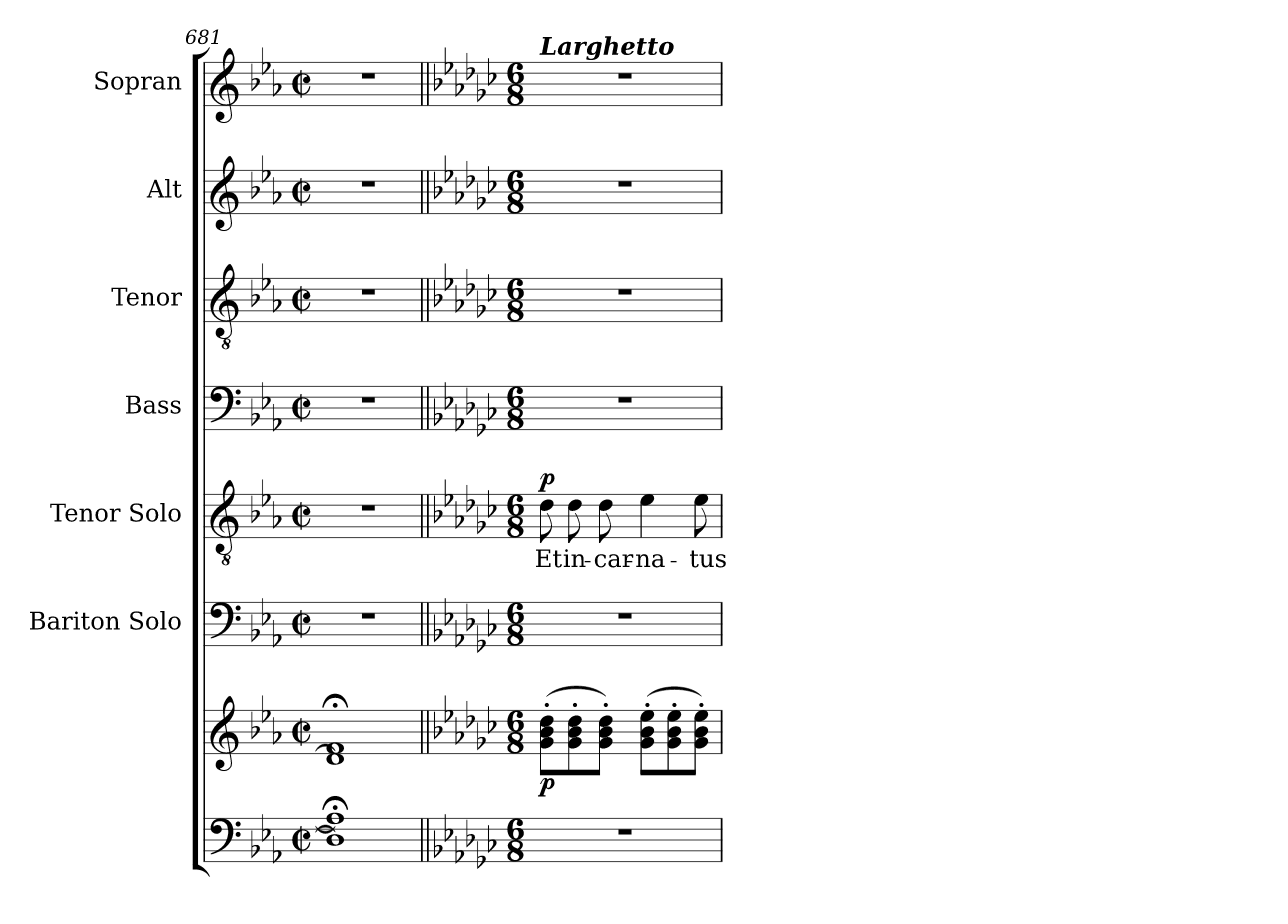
**kern	**kern	**dynam	**kern	**kern	**text	**dynam	**kern	**kern	**kern	**kern
*part7	*part7	*part7	*part6	*part5	*part5	*part5	*part4	*part3	*part2	*part1
*staff8	*staff7	*staff7/8	*staff6	*staff5	*staff5	*staff5	*staff4	*staff3	*staff2	*staff1
*	*	*	*I"Bariton Solo	*I"Tenor Solo	*	*	*I"Bass	*I"Tenor	*I"Alt	*I"Sopran
*	*	*	*	*	*	*	*I'B.	*I'T.	*I'A.	*I'S.
*clefF4	*clefG2	*	*clefF4	*clefGv2	*	*	*clefF4	*clefGv2	*clefG2	*clefG2
*k[b-e-a-]	*k[b-e-a-]	*	*k[b-e-a-]	*k[b-e-a-]	*	*	*k[b-e-a-]	*k[b-e-a-]	*k[b-e-a-]	*k[b-e-a-]
*E-:	*E-:	*	*E-:	*E-:	*	*	*E-:	*E-:	*E-:	*E-:
*M2/2	*M2/2	*	*M2/2	*M2/2	*	*	*M2/2	*M2/2	*M2/2	*M2/2
*met(c|)	*met(c|)	*	*met(c|)	*met(c|)	*	*	*met(c|)	*met(c|)	*met(c|)	*met(c|)
=681	=681	=681	=681	=681	=681	=681	=681	=681	=681	=681
*^	*^	*	*	*	*	*	*	*	*	*
1A-;<]	1D-]	1f;<	1d-]	.	1r	1r	.	.	1r	1r	1r	1r
*v	*v	*	*	*	*	*	*	*	*	*	*	*
*	*v	*v	*	*	*	*	*	*	*	*	*
=682||	=682||	=682||	=682||	=682||	=682||	=682||	=682||	=682||	=682||	=682||
*k[b-e-a-d-g-c-]	*k[b-e-a-d-g-c-]	*	*k[b-e-a-d-g-c-]	*k[b-e-a-d-g-c-]	*	*	*k[b-e-a-d-g-c-]	*k[b-e-a-d-g-c-]	*k[b-e-a-d-g-c-]	*k[b-e-a-d-g-c-]
*G-:	*G-:	*	*G-:	*G-:	*	*	*G-:	*G-:	*G-:	*G-:
*M6/8	*M6/8	*	*M6/8	*M6/8	*	*	*M6/8	*M6/8	*M6/8	*M6/8
*^	*^	*	*	*	*	*	*	*	*	*
!	!	!	!	!	!	!	!	!	!	!	!	!LO:TX:a:Bi:t=Larghetto
!	!	!	!	!LO:DY:b	!	!	!LO:LY:b	!LO:DY:a	!	!	!	!
*v	*v	*	*	*	*	*	*	*	*	*	*	*
*	*v	*v	*	*	*	*	*	*	*	*	*
2.r	(>8g-\'> 8b-\'> 8dd-\'>L	p	2.r	8d-\	Et	p	2.r	2.r	2.r	2.r
!	!	!	!	!	!LO:LY:b	!	!	!	!	!
.	8g-\'> 8b-\'> 8dd-\'>	.	.	8d-\	in-	.	.	.	.	.
!	!	!	!	!	!LO:LY:b	!	!	!	!	!
.	8g-\'> 8b-\'> 8dd-\'>J)	.	.	8d-\	-car-	.	.	.	.	.
!	!	!	!	!	!LO:LY:b	!	!	!	!	!
.	(>8g-\'> 8b-\'> 8ee-\'>L	.	.	4e-\	-na-	.	.	.	.	.
.	8g-\'> 8b-\'> 8ee-\'>	.	.	.	.	.	.	.	.	.
!	!	!	!	!	!LO:LY:b	!	!	!	!	!
.	8g-\'> 8b-\'> 8ee-\'>J)	.	.	8e-\	-tus	.	.	.	.	.
=	=	=	=	=	=	=	=	=	=	=
*-	*-	*-	*-	*-	*-	*-	*-	*-	*-	*-
